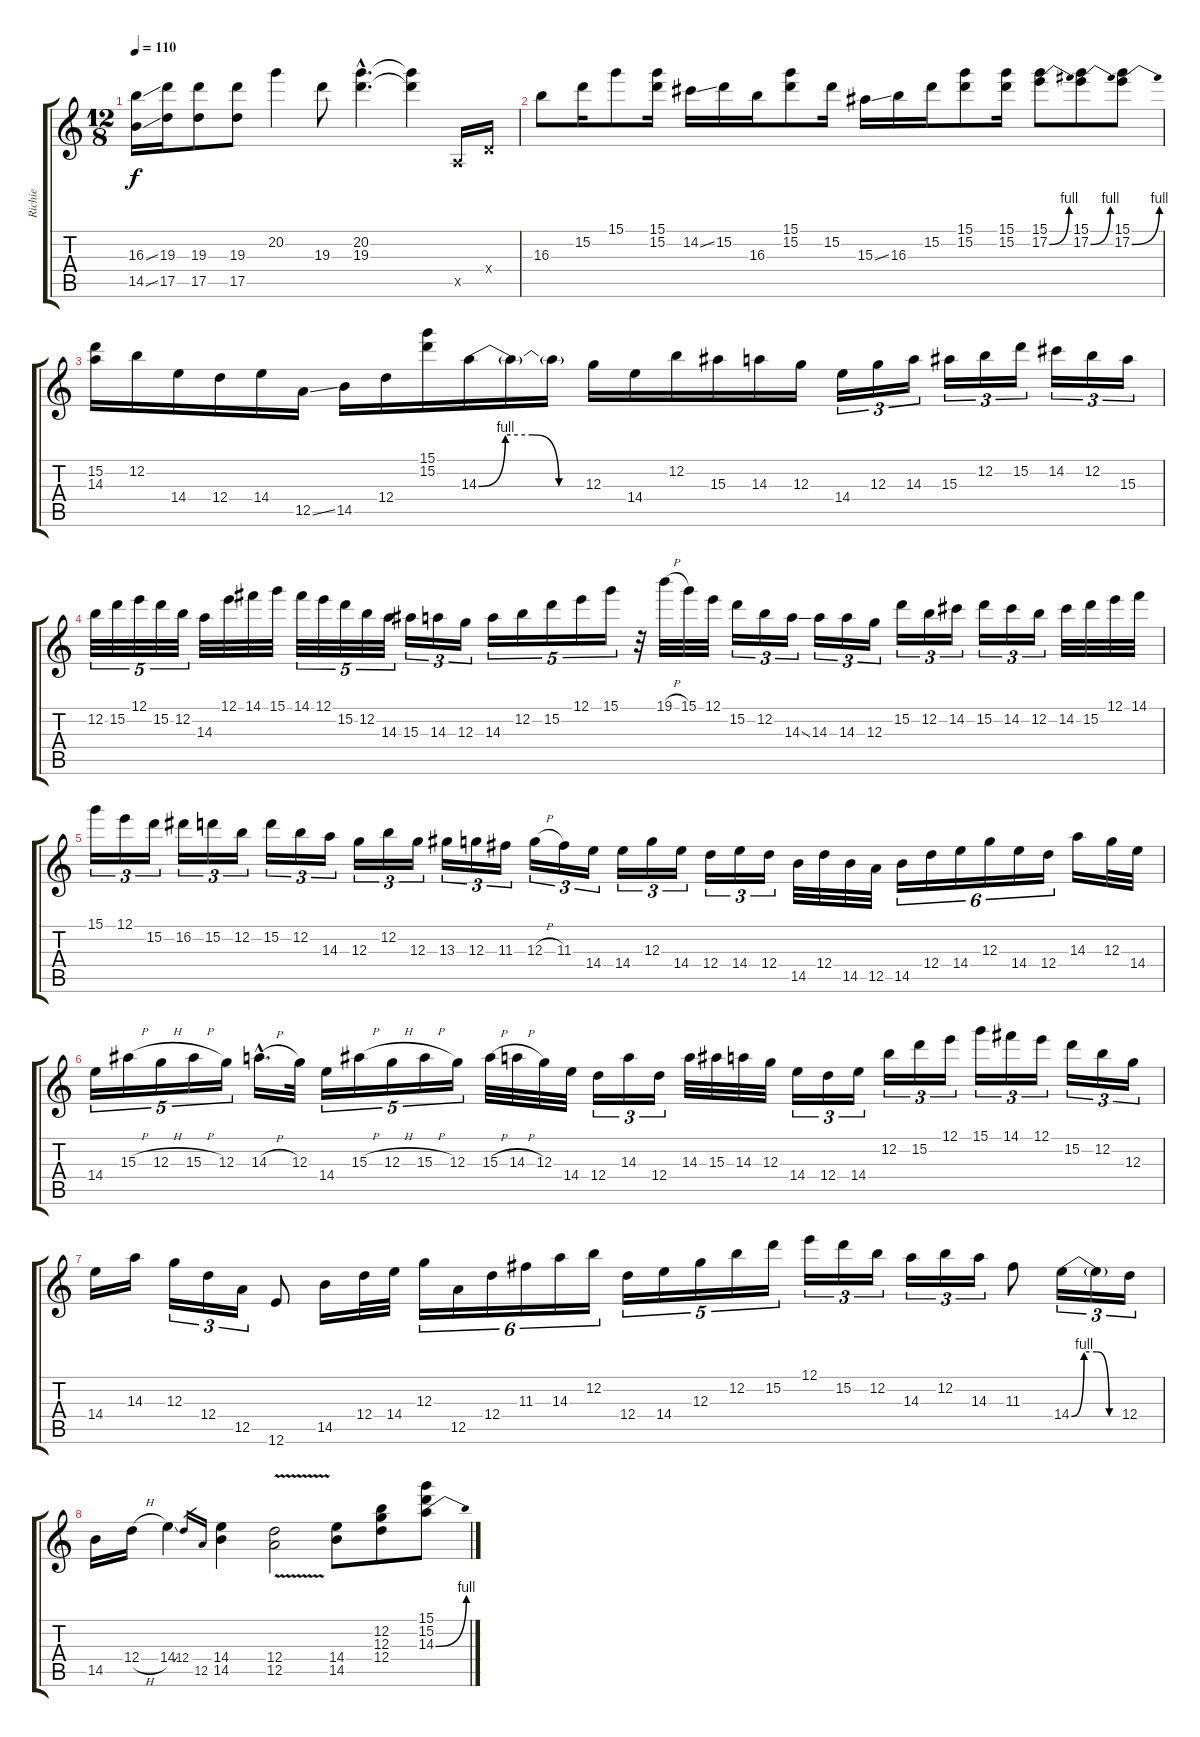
\track ("Richie" "Richie") {instrument distortionguitar}
\staff {score tabs}
\tuning (E4 B3 G3 D3 A2 E2) {hide}
\ts (12 8)
\tempo 110
\clef g2
\ks c
(16.3{ss} 14.5{ss}).16{dy f} (19.3 17.5).16 (19.3 17.5).8 (19.3 17.5).8 20.2.4 19.3.8 (20.2{hac} 19.3{hac}).4{d} (20.2{t} 19.3{t}).4 0.5{x}.16 0.4{x}.16 |
16.3.8 15.2.16 15.1.8 (15.1 15.2).16 14.2{ss}.16 15.2.16 16.3.16 (15.1 15.2).8 15.2.16 15.3{ss}.16 16.3.16 15.2.16 (15.1 15.2).8 (15.1 15.2).16 (15.1 17.2{be (bend 0 0 60 4)}).8 (15.1 17.2{be (bend 0 0 60 4)}).8 (15.1 17.2{be (bend 0 0 60 4)}).8 |
(15.2 14.3).16 12.2.16 14.4.16 12.4.16 14.4.16 12.5{ss}.16 14.5.16 12.4.16 (15.1 15.2).16 14.3{be (custom 0 0 15 4 30 4 45 0 60 0)}.16 14.3{t}.16 14.3{t}.16 12.3.16 14.4.16 12.2.16 15.3.16 14.3.16 12.3.16 14.4.16{tu (3 2)} 12.3.16{tu (3 2)} 14.3.16{tu (3 2)} 15.3.16{tu (3 2)} 12.2.16{tu (3 2)} 15.2.16{tu (3 2)} 14.2.16{tu (3 2)} 12.2.16{tu (3 2)} 15.3.16{tu (3 2)} |
12.2.32{tu (5 4)} 15.2.32{tu (5 4)} 12.1.32{tu (5 4)} 15.2.32{tu (5 4)} 12.2.32{tu (5 4)} 14.3.32 12.1.32 14.1.32 15.1.32 14.1.32{tu (5 4)} 12.1.32{tu (5 4)} 15.2.32{tu (5 4)} 12.2.32{tu (5 4)} 14.3.32{tu (5 4)} 15.3.16{tu (3 2)} 14.3.16{tu (3 2)} 12.3.16{tu (3 2)} 14.3.16{tu (5 4)} 12.2.16{tu (5 4)} 15.2.16{tu (5 4)} 12.1.16{tu (5 4)} 15.1.16{tu (5 4)} r.32 19.1{h}.32 15.1.32 12.1.32 15.2.16{tu (3 2)} 12.2.16{tu (3 2)} 14.3{ss}.16{tu (3 2)} 14.3.16{tu (3 2)} 14.3.16{tu (3 2)} 12.3.16{tu (3 2)} 15.2.16{tu (3 2)} 12.2.16{tu (3 2)} 14.2.16{tu (3 2)} 15.2.16{tu (3 2)} 14.2.16{tu (3 2)} 12.2.16{tu (3 2)} 14.2.32 15.2.32 12.1.32 14.1.32 |
15.1.16{tu (3 2)} 12.1.16{tu (3 2)} 15.2.16{tu (3 2)} 16.2.16{tu (3 2)} 15.2.16{tu (3 2)} 12.2.16{tu (3 2)} 15.2.16{tu (3 2)} 12.2.16{tu (3 2)} 14.3.16{tu (3 2)} 12.3.16{tu (3 2)} 12.2.16{tu (3 2)} 12.3.16{tu (3 2)} 13.3.16{tu (3 2)} 12.3.16{tu (3 2)} 11.3.16{tu (3 2)} 12.3{h}.16{tu (3 2)} 11.3.16{tu (3 2)} 14.4.16{tu (3 2)} 14.4.16{tu (3 2)} 12.3.16{tu (3 2)} 14.4.16{tu (3 2)} 12.4.16{tu (3 2)} 14.4.16{tu (3 2)} 12.4.16{tu (3 2)} 14.5.32 12.4.32 14.5.32 12.5.32 14.5.16{tu (6 4)} 12.4.16{tu (6 4)} 14.4.16{tu (6 4)} 12.3.16{tu (6 4)} 14.4.16{tu (6 4)} 12.4.16{tu (6 4)} 14.3.16 12.3.32 14.4.32 |
14.4.16{tu (5 4)} 15.3{h}.16{tu (5 4)} 12.3{h}.16{tu (5 4)} 15.3{h}.16{tu (5 4)} 12.3.16{tu (5 4)} 14.3{h hac}.16{d} 12.3.32 14.4.16{tu (5 4)} 15.3{h}.16{tu (5 4)} 12.3{h}.16{tu (5 4)} 15.3{h}.16{tu (5 4)} 12.3.16{tu (5 4)} 15.3{h}.32 14.3{h}.32 12.3.32 14.4.32 12.4.16{tu (3 2)} 14.3.16{tu (3 2)} 12.4.16{tu (3 2)} 14.3.32 15.3.32 14.3.32 12.3.32 14.4.16{tu (3 2)} 12.4.16{tu (3 2)} 14.4.16{tu (3 2)} 12.2.16{tu (3 2)} 15.2.16{tu (3 2)} 12.1.16{tu (3 2)} 15.1.16{tu (3 2)} 14.1.16{tu (3 2)} 12.1.16{tu (3 2)} 15.2.16{tu (3 2)} 12.2.16{tu (3 2)} 12.3.16{tu (3 2)} |
14.4.16 14.3.16 12.3.16{tu (3 2)} 12.4.16{tu (3 2)} 12.5.16{tu (3 2)} 12.6.8 14.5.16 12.4.32 14.4.32 12.3.16{tu (6 4)} 12.5.16{tu (6 4)} 12.4.16{tu (6 4)} 11.3.16{tu (6 4)} 14.3.16{tu (6 4)} 12.2.16{tu (6 4)} 12.4.16{tu (5 4)} 14.4.16{tu (5 4)} 12.3.16{tu (5 4)} 12.2.16{tu (5 4)} 15.2.16{tu (5 4)} 12.1.16{tu (3 2)} 15.2.16{tu (3 2)} 12.2.16{tu (3 2)} 14.3.16{tu (3 2)} 12.2.16{tu (3 2)} 14.3.16{tu (3 2)} 11.3.8 14.4{be (custom 0 0 15 4 30 4 45 0 60 0)}.16{tu (3 2)} 14.4{t}.16{tu (3 2)} 12.4.16{tu (3 2)} |
14.5.16 12.4{h}.16 14.4{ss}.4 12.4.16{gr} 12.5.16{gr} (14.4 14.5).4 (12.4{v} 12.5).2 (14.4 14.5).8 (12.2 12.3 12.4).8 (15.1 15.2 14.3{be (bend 0 0 60 4)}).8
